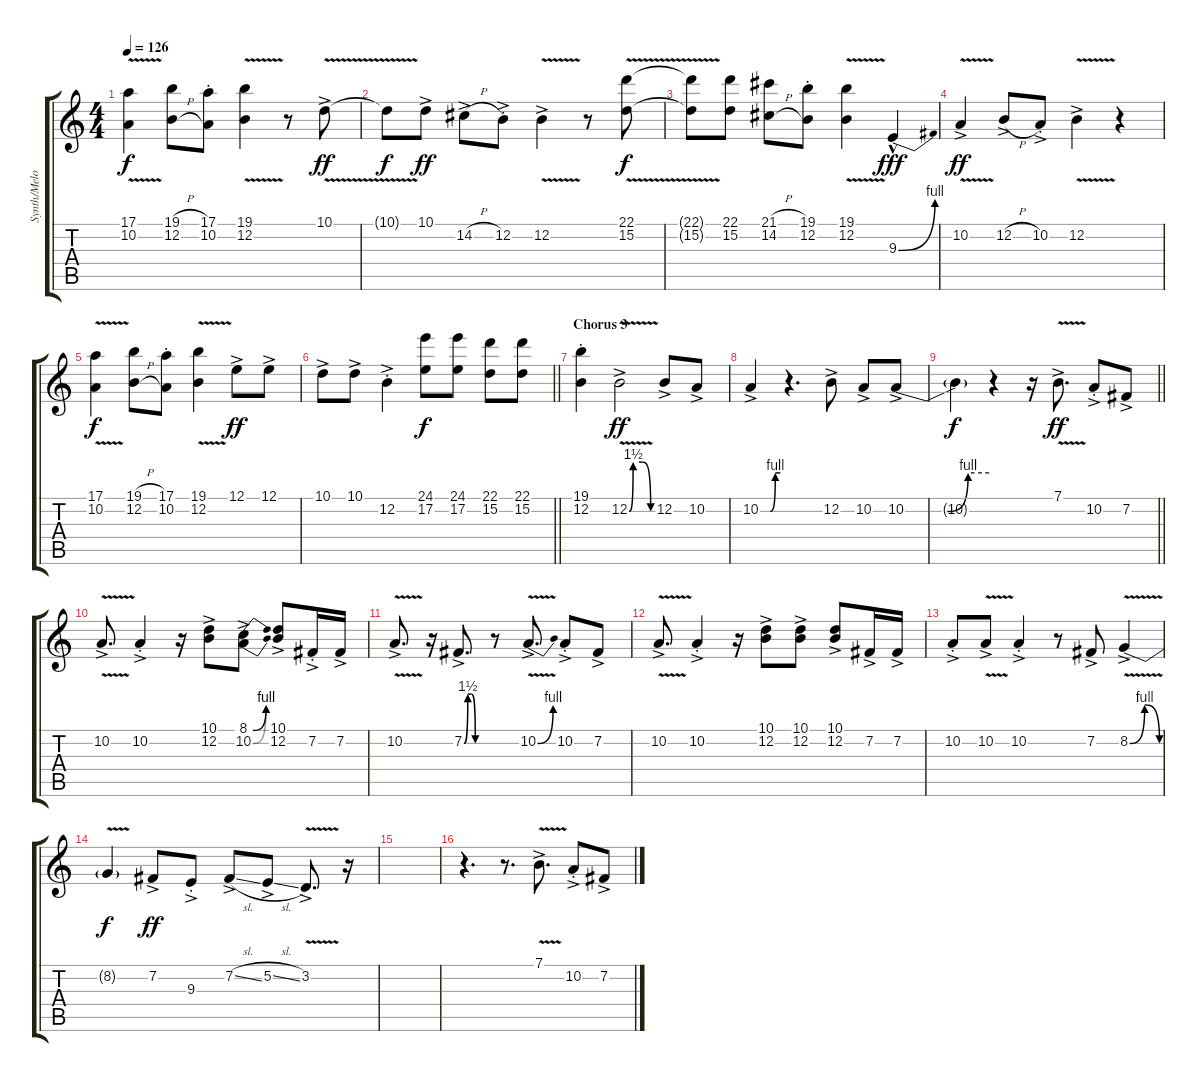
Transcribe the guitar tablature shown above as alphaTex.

\track ("Synth/Melody" "Synth/Melo") {instrument lead1square}
\staff {score tabs}
\tuning (E4 B3 G3 D3 A2 E2) {hide}
\ts (4 4)
\tempo 126
\clef g2
\ks c
(17.1{v} 10.2{v}).4{dy f} (19.1{h} 12.2{h}).8 (17.1{st} 10.2{st}).8 (19.1{v} 12.2{v}).4 r.8 10.1{v ac}.8{dy ff} |
10.1{t}.8{dy f} 10.1{ac}.8{dy ff} 14.2{h ac}.8 12.2{ac st}.8 12.2{v ac}.4 r.8 (22.1{v} 15.2{v}).8{dy f} |
(22.1{t} 15.2{t}).8 (22.1 15.2).8 (21.1{h} 14.2{h}).8 (19.1{st} 12.2{st}).8 (19.1{v} 12.2).4 9.3{be (bend 0 0 60 4) hac}.4{dy fff} |
10.2{v ac}.4{dy ff} 12.2{h ac}.8 10.2{ac st}.8 12.2{v ac}.4 r.4 |
(17.1{v} 10.2{v}).4{dy f} (19.1{h} 12.2{h}).8 (17.1{st} 10.2{st}).8 (19.1{v} 12.2{v}).4 12.1{ac}.8{dy ff} 12.1{ac}.8 |
\barLineRight lightlight
10.1{ac}.8 10.1{ac}.8 12.2{ac st}.4 (24.1 17.2).8{dy f} (24.1 17.2).8 (22.1 15.2).8 (22.1 15.2).8 |
\section ("" "Chorus 3")
(19.1{st} 12.2{st}).4 12.2{be (custom 0 0 10 6 34 6 55 0 60 0) v ac}.2{dy ff} 12.2{ac}.8 10.2{ac}.8 |
10.2{be (custom 0 0 30 0 45 4 60 4) ac}.4 r.4{d} 12.2{ac}.8 10.2{ac}.8 10.2{be (custom 0 0 30 0 45 4 60 4) ac}.8 |
\barLineRight lightlight
10.2{t}.4{dy f} r.4 r.16 7.1{v ac}.8{d dy ff} 10.2{ac st}.8 7.2{ac}.8 |
10.2{v ac}.8{d} 10.2{ac st}.4 r.16 (10.1{ac} 12.2{ac}).8 (8.1{be (bend 0 0 60 4) ac} 10.2{be (bend 0 0 60 4) ac}).8 (10.1{ac} 12.2{ac}).8 7.2{ac st}.16 7.2{ac}.16 |
10.2{v ac}.8{d} r.16 7.2{be (custom 0 0 10 6 20 6 30 0 60 0) ac}.8{d} r.8 10.2{be (bend 0 0 60 4) v ac}.8{d} 10.2{ac st}.8 7.2{ac}.8 |
10.2{v ac}.8{d} 10.2{ac st}.4 r.16 (10.1{ac} 12.2{ac}).8 (10.1{ac} 12.2{ac}).8 (10.1{ac} 12.2{ac}).8 7.2{ac}.16 7.2{ac}.16 |
10.2{ac st}.8 10.2{v ac}.8 10.2{ac st}.4 r.8 7.2{ac}.8 8.2{be (bendrelease 0 0 10 4 45 4 60 0) v ac}.4 |
8.2{t}.4{dy f} 7.2{ac}.8{dy ff} 9.3{ac st}.8 7.2{sl ac}.8 5.2{sl ac}.8 3.2{v ac}.8{d} r.16 |
|
r.4{d} r.8{d} 7.1{v ac}.8{d} 10.2{ac st}.8 7.2{ac}.8
